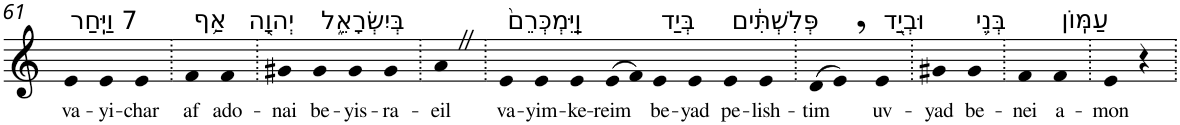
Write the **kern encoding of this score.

**kern	**text
*part1	*part1
*staff1	*staff1
*I"Piano	*
*I'Pno	*
!!LO:PB:g=z
*clefG2	*
*k[]	*
=61	=61
!LO:TX:a:t=7 וַיִּֽחַר	!
!	!LO:LY:b
4e	va-
!	!LO:LY:b
4e	-yi-
!	!LO:LY:b
4e	-char
=62.	=62.
!LO:TX:a:t=אַ֥ף	!
!	!LO:LY:b
4f	af
!LO:TX:a:t=יְהוָ֖ה	!
!	!LO:LY:b
4f	ado-
=63.	=63.
!	!LO:LY:b
4g#X	-nai
!LO:TX:a:t=בְּיִשְׂרָאֵ֑ל	!
!	!LO:LY:b
4g#	be-
!	!LO:LY:b
4g#	-yis-
!	!LO:LY:b
4g#	-ra-
=64.	=64.
!	!LO:LY:b
4aZ	-eil
=65.	=65.
!LO:TX:a:t=וַֽיִּמְכְּרֵם֙	!
!	!LO:LY:b
4e	va-
!	!LO:LY:b
4e	-yim-
!	!LO:LY:b
4e	-ke-
!	!LO:LY:b
(>8e	-reim
8f)	.
!LO:TX:a:t=בְּיַד	!
!	!LO:LY:b
4e	be-
!	!LO:LY:b
4e	-yad
!LO:TX:a:t=פְּלִשְׁתִּ֔ים	!
!	!LO:LY:b
4e	pe-
!	!LO:LY:b
4e	-lish-
=66.	=66.
!	!LO:LY:b
(>8d	-tim
8e,)	.
!LO:TX:a:t=וּבְיַ֖ד	!
!	!LO:LY:b
4e	uv-
=67.	=67.
!	!LO:LY:b
4g#X	-yad
!LO:TX:a:t=בְּנֵ֥י	!
!	!LO:LY:b
4g#	be-
=68.	=68.
!	!LO:LY:b
4f	-nei
!LO:TX:a:t=עַמּֽוֹן	!
!	!LO:LY:b
4f	a-
=69.	=69.
!	!LO:LY:b
4e	-mon
4r	.
=.	=.
*-	*-
